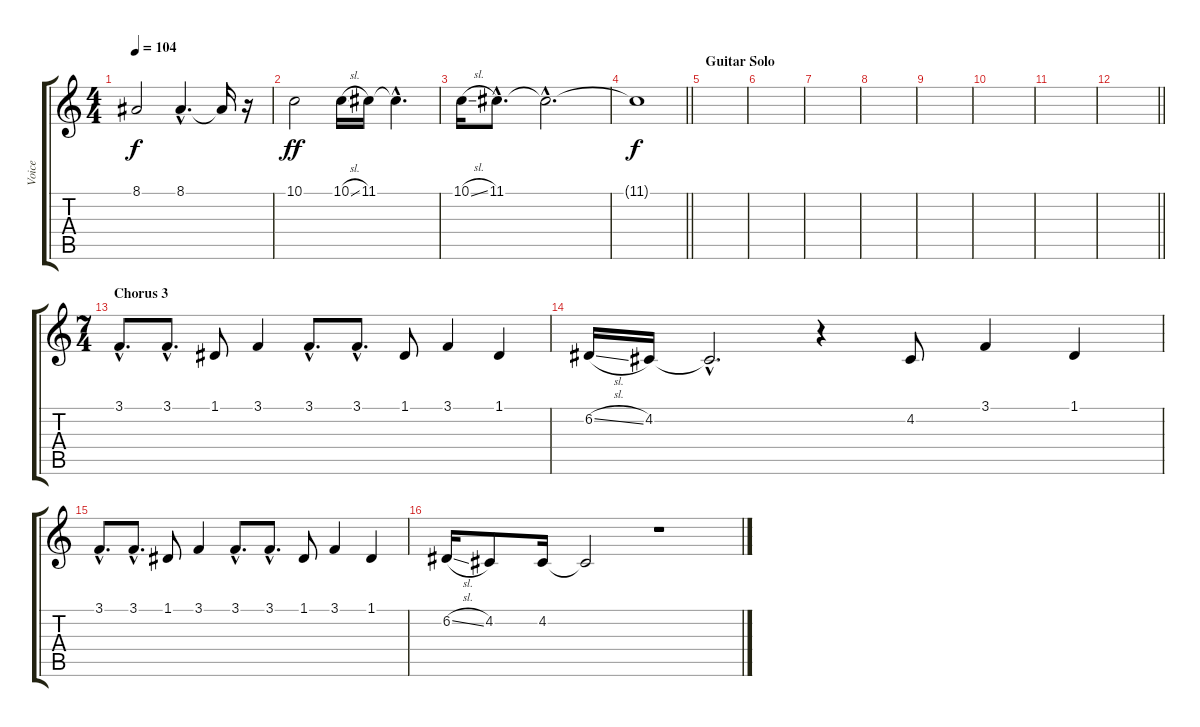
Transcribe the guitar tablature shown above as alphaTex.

\track ("Voice" "Voice") {instrument flute}
\staff {score tabs}
\tuning (D4 A3 F3 C3 G2 C2) {hide}
\ts (4 4)
\tempo 104
\clef g2
\ks c
8.1.2{dy f} 8.1{hac}.4{d} 8.1{t}.16 r.16 |
10.1.2{dy ff} 10.1{sl}.16 11.1.16 11.1{hac t}.4{d} |
10.1{sl}.16 11.1{hac}.8{d} 11.1{hac t}.2{d} |
\barLineRight lightlight
11.1{t}.1{dy f} |
\section ("" "Guitar Solo")
|
|
|
|
|
|
|
\barLineRight lightlight
|
\ts (7 4)
\section ("" "Chorus 3")
3.1{hac}.8{d} 3.1{hac}.8{d} 1.1.8 3.1.4 3.1{hac}.8{d} 3.1{hac}.8{d} 1.1.8 3.1.4 1.1.4 |
6.2{sl}.16 4.2.16 4.2{hac t}.2{d} r.4 4.2.8 3.1.4 1.1.4 |
3.1{hac}.8{d} 3.1{hac}.8{d} 1.1.8 3.1.4 3.1{hac}.8{d} 3.1{hac}.8{d} 1.1.8 3.1.4 1.1.4 |
6.2{sl}.16 4.2.8 4.2.16 4.2{t}.2 r.1
